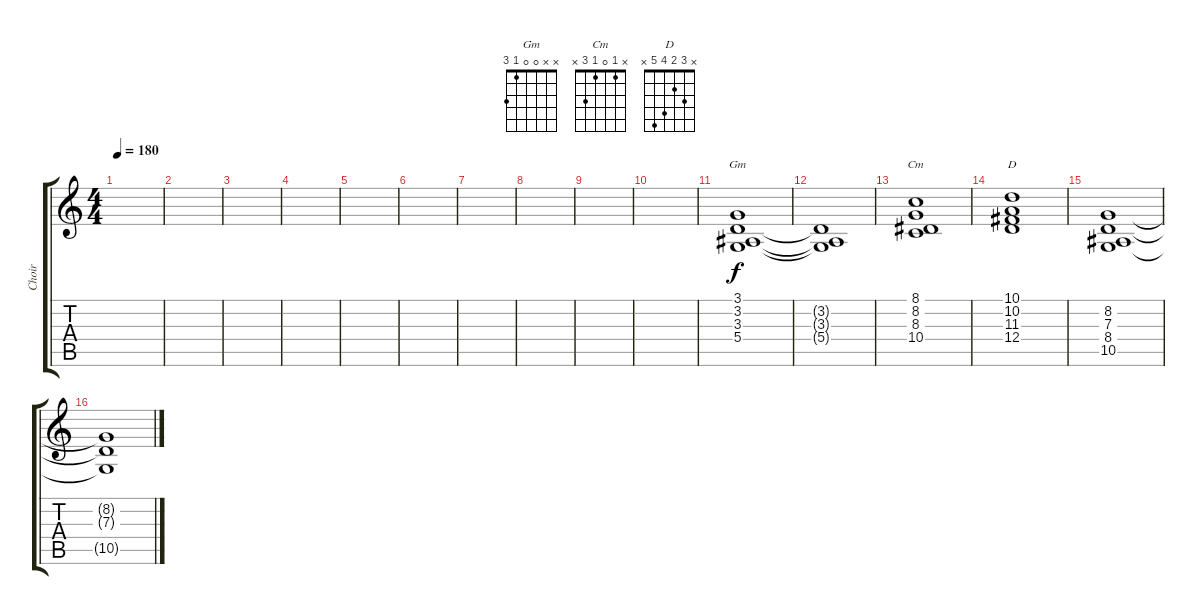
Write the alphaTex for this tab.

\track ("Choir" "Choir") {instrument choiraahs}
\staff {score tabs}
\tuning (E4 B3 G3 D3 A2 E2) {hide}
\chord ("Gm" x x 0 0 1 3)
\chord ("Cm" x 1 0 1 3 x)
\chord ("D" x 3 2 4 5 x)
\ts (4 4)
\tempo 180
\clef g2
\ks c
|
|
|
|
|
|
|
|
|
|
(3.1 3.2 3.3 5.4).1{ch "Gm"} |
(3.2{t} 3.3{t} 5.4{t}).1 |
(8.1 8.2 8.3 10.4).1{ch "Cm"} |
(10.1 10.2 11.3 12.4).1{ch "D"} |
(8.2 7.3 8.4 10.5).1 |
(8.2{t} 7.3{t} 10.5{t}).1
